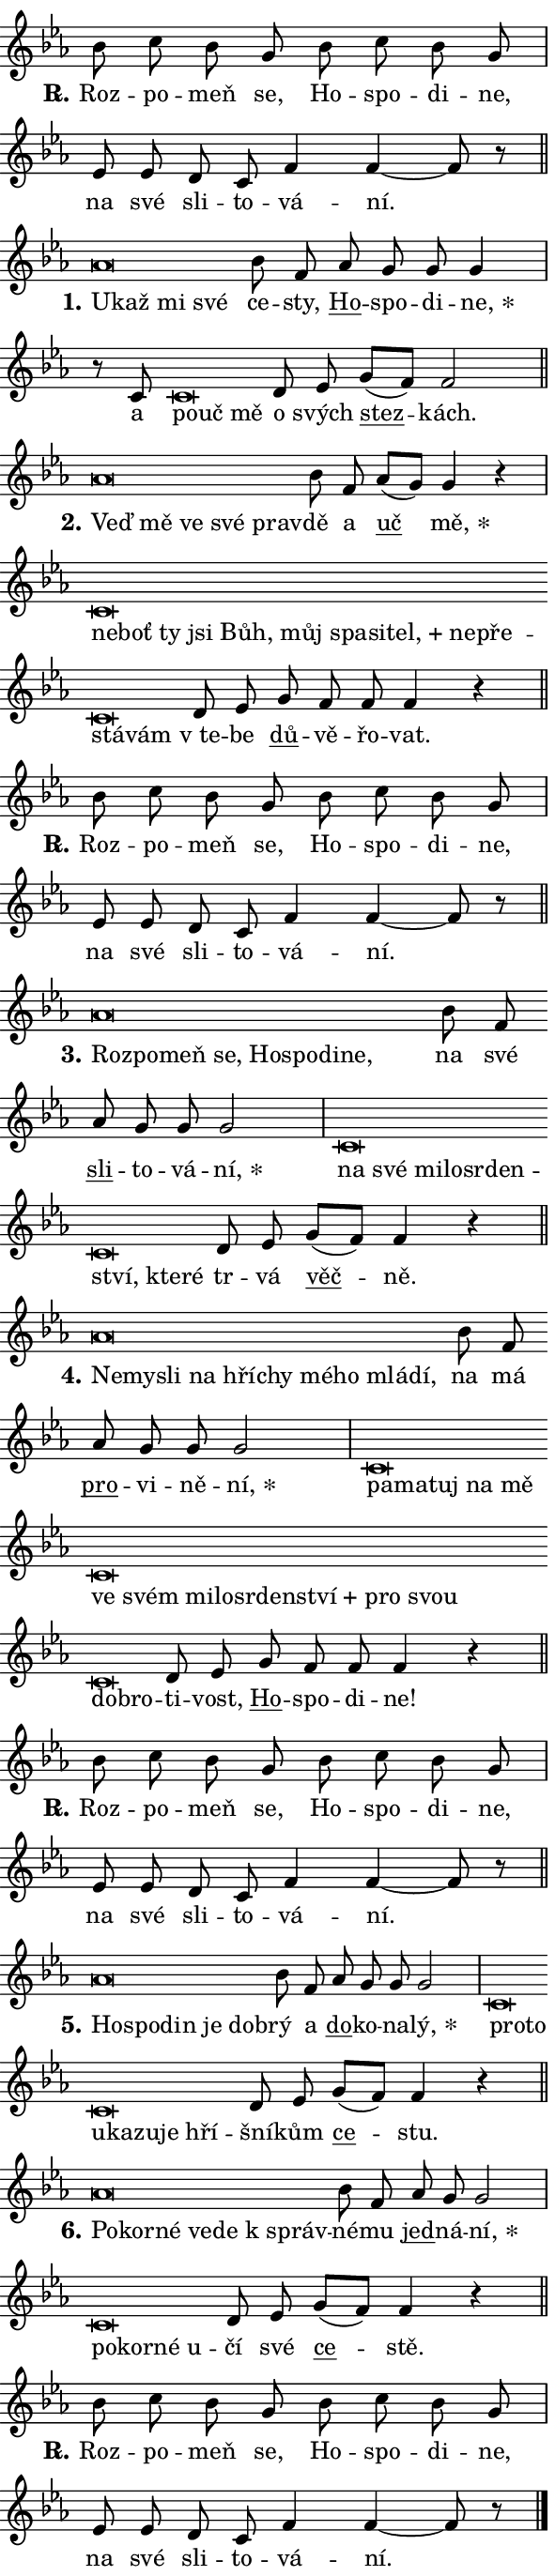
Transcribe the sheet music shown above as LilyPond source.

\version "2.24.0"
\header { tagline = "" }
\paper {
  indent = 0\cm
  top-margin = 0\cm
  right-margin = 0.13\cm % to fit lyric hyphens
  bottom-margin = 0\cm
  left-margin = 0\cm
  paper-width = 10\cm
  page-breaking = #ly:one-page-breaking
  system-system-spacing.basic-distance = #11
  score-system-spacing.basic-distance = #11
  ragged-last = ##f
}


%% Author: Thomas Morley
%% https://lists.gnu.org/archive/html/lilypond-user/2020-05/msg00002.html
#(define (line-position grob)
"Returns position of @var[grob} in current system:
   @code{'start}, if at first time-step
   @code{'end}, if at last time-step
   @code{'middle} otherwise
"
  (let* ((col (ly:item-get-column grob))
         (ln (ly:grob-object col 'left-neighbor))
         (rn (ly:grob-object col 'right-neighbor))
         (col-to-check-left (if (ly:grob? ln) ln col))
         (col-to-check-right (if (ly:grob? rn) rn col))
         (break-dir-left
           (and
             (ly:grob-property col-to-check-left 'non-musical #f)
             (ly:item-break-dir col-to-check-left)))
         (break-dir-right
           (and
             (ly:grob-property col-to-check-right 'non-musical #f)
             (ly:item-break-dir col-to-check-right))))
        (cond ((eqv? 1 break-dir-left) 'start)
              ((eqv? -1 break-dir-right) 'end)
              (else 'middle))))

#(define (tranparent-at-line-position vctor)
  (lambda (grob)
  "Relying on @code{line-position} select the relevant enry from @var{vctor}.
Used to determine transparency,"
    (case (line-position grob)
      ((end) (not (vector-ref vctor 0)))
      ((middle) (not (vector-ref vctor 1)))
      ((start) (not (vector-ref vctor 2))))))

noteHeadBreakVisibility =
#(define-music-function (break-visibility)(vector?)
"Makes @code{NoteHead}s transparent relying on @var{break-visibility}"
#{
  \override NoteHead.transparent =
    #(tranparent-at-line-position break-visibility)
#})

#(define delete-ledgers-for-transparent-note-heads
  (lambda (grob)
    "Reads whether a @code{NoteHead} is transparent.
If so this @code{NoteHead} is removed from @code{'note-heads} from
@var{grob}, which is supposed to be @code{LedgerLineSpanner}.
As a result ledgers are not printed for this @code{NoteHead}"
    (let* ((nhds-array (ly:grob-object grob 'note-heads))
           (nhds-list
             (if (ly:grob-array? nhds-array)
                 (ly:grob-array->list nhds-array)
                 '()))
           ;; Relies on the transparent-property being done before
           ;; Staff.LedgerLineSpanner.after-line-breaking is executed.
           ;; This is fragile ...
           (to-keep
             (remove
               (lambda (nhd)
                 (ly:grob-property nhd 'transparent #f))
               nhds-list)))
      ;; TODO find a better method to iterate over grob-arrays, similiar
      ;; to filter/remove etc for lists
      ;; For now rebuilt from scratch
      (set! (ly:grob-object grob 'note-heads)  '())
      (for-each
        (lambda (nhd)
          (ly:pointer-group-interface::add-grob grob 'note-heads nhd))
        to-keep))))

squashNotes = {
  \override NoteHead.X-extent = #'(-0.2 . 0.2)
  \override NoteHead.Y-extent = #'(-0.75 . 0)
  \override NoteHead.stencil =
    #(lambda (grob)
       (let ((pos (ly:grob-property grob 'staff-position)))
         (begin
           (if (< pos -7) (display "ERROR: Lower brevis then expected\n") (display ""))
           (if (<= pos -6) ly:text-interface::print ly:note-head::print))))
}
unSquashNotes = {
  \revert NoteHead.X-extent
  \revert NoteHead.Y-extent
  \revert NoteHead.stencil
}

hideNotes = \noteHeadBreakVisibility #begin-of-line-visible
unHideNotes = \noteHeadBreakVisibility #all-visible

% work-around for resetting accidentals
% https://lilypond.org/doc/v2.23/Documentation/notation/displaying-rhythms#unmetered-music
cadenzaMeasure = {
  \cadenzaOff
  \partial 1024 s1024
  \cadenzaOn
}

#(define-markup-command (accent layout props text) (markup?)
  "Underline accented syllable"
  (interpret-markup layout props
    #{\markup \override #'(offset . 4.3) \underline { #text }#}))

responsum = \markup \concat {
  "R" \hspace #-1.05 \path #0.1 #'((moveto 0 0.07) (lineto 0.9 0.8)) \hspace #0.05 "."
}

spaceSize = #0.6828661417322834 % exact space size for TeX Gyre Schola

\layout {
  \context {
    \Staff
    \remove "Time_signature_engraver"
    \override LedgerLineSpanner.after-line-breaking = #delete-ledgers-for-transparent-note-heads
  }
  \context {
    \Lyrics {
      \override LyricSpace.minimum-distance = \spaceSize
      \override LyricText.font-name = #"TeX Gyre Schola"
      \override LyricText.font-size = 1
      \override StanzaNumber.font-name = #"TeX Gyre Schola Bold"
      \override StanzaNumber.font-size = 1
    }
  }
  \context {
    \Score 
    \override NoteHead.text =
      #(lambda (grob) 
        (let ((pos (ly:grob-property grob 'staff-position)))
          #{\markup {
            \combine
              \halign #-0.55 \raise #(if (= pos -6) 0 0.5) \override #'(thickness . 2) \draw-line #'(3.2 . 0)
              \musicglyph "noteheads.sM1"
          }#}))
  }
}

% magnetic-lyrics.ily
%
%   written by
%     Jean Abou Samra <jean@abou-samra.fr>
%     Werner Lemberg <wl@gnu.org>
%
%   adapted by
%     Jiri Hon <jiri.hon@gmail.com>
%
% Version 2022-Apr-15

% https://www.mail-archive.com/lilypond-user@gnu.org/msg149350.html

#(define (Left_hyphen_pointer_engraver context)
   "Collect syllable-hyphen-syllable occurrences in lyrics and store
them in properties.  This engraver only looks to the left.  For
example, if the lyrics input is @code{foo -- bar}, it does the
following.

@itemize @bullet
@item
Set the @code{text} property of the @code{LyricHyphen} grob between
@q{foo} and @q{bar} to @code{foo}.

@item
Set the @code{left-hyphen} property of the @code{LyricText} grob with
text @q{foo} to the @code{LyricHyphen} grob between @q{foo} and
@q{bar}.
@end itemize

Use this auxiliary engraver in combination with the
@code{lyric-@/text::@/apply-@/magnetic-@/offset!} hook."
   (let ((hyphen #f)
         (text #f))
     (make-engraver
      (acknowledgers
       ((lyric-syllable-interface engraver grob source-engraver)
        (set! text grob)))
      (end-acknowledgers
       ((lyric-hyphen-interface engraver grob source-engraver)
        ;(when (not (grob::has-interface grob 'lyric-space-interface))
          (set! hyphen grob)));)
      ((stop-translation-timestep engraver)
       (when (and text hyphen)
         (ly:grob-set-object! text 'left-hyphen hyphen))
       (set! text #f)
       (set! hyphen #f)))))

#(define (lyric-text::apply-magnetic-offset! grob)
   "If the space between two syllables is less than the value in
property @code{LyricText@/.details@/.squash-threshold}, move the right
syllable to the left so that it gets concatenated with the left
syllable.

Use this function as a hook for
@code{LyricText@/.after-@/line-@/breaking} if the
@code{Left_@/hyphen_@/pointer_@/engraver} is active."
   (let ((hyphen (ly:grob-object grob 'left-hyphen #f)))
     (when hyphen
       (let ((left-text (ly:spanner-bound hyphen LEFT)))
         (when (grob::has-interface left-text 'lyric-syllable-interface)
           (let* ((common (ly:grob-common-refpoint grob left-text X))
                  (this-x-ext (ly:grob-extent grob common X))
                  (left-x-ext
                   (begin
                     ;; Trigger magnetism for left-text.
                     (ly:grob-property left-text 'after-line-breaking)
                     (ly:grob-extent left-text common X)))
                  ;; `delta` is the gap width between two syllables.
                  (delta (- (interval-start this-x-ext)
                            (interval-end left-x-ext)))
                  (details (ly:grob-property grob 'details))
                  (threshold (assoc-get 'squash-threshold details 0.2)))
             (when (< delta threshold)
               (let* (;; We have to manipulate the input text so that
                      ;; ligatures crossing syllable boundaries are not
                      ;; disabled.  For languages based on the Latin
                      ;; script this is essentially a beautification.
                      ;; However, for non-Western scripts it can be a
                      ;; necessity.
                      (lt (ly:grob-property left-text 'text))
                      (rt (ly:grob-property grob 'text))
                      (is-space (grob::has-interface hyphen 'lyric-space-interface))
                      (space (if is-space " " ""))
                      (extra-delta (if is-space spaceSize 0))
                      ;; Append new syllable.
                      (ltrt-space (if (and (string? lt) (string? rt))
                                (string-append lt space rt)
                                (make-concat-markup (list lt space rt))))
                      ;; Right-align `ltrt` to the right side.
                      (ltrt-space-markup (grob-interpret-markup
                               grob
                               (make-translate-markup
                                (cons (interval-length this-x-ext) 0)
                                (make-right-align-markup ltrt-space)))))
                 (begin
                   ;; Don't print `left-text`.
                   (ly:grob-set-property! left-text 'stencil #f)
                   ;; Set text and stencil (which holds all collected
                   ;; syllables so far) and shift it to the left.
                   (ly:grob-set-property! grob 'text ltrt-space)
                   (ly:grob-set-property! grob 'stencil ltrt-space-markup)
                   (ly:grob-translate-axis! grob (- (- delta extra-delta)) X))))))))))


#(define (lyric-hyphen::displace-bounds-first grob)
   ;; Make very sure this callback isn't triggered too early.
   (let ((left (ly:spanner-bound grob LEFT))
         (right (ly:spanner-bound grob RIGHT)))
     (ly:grob-property left 'after-line-breaking)
     (ly:grob-property right 'after-line-breaking)
     (ly:lyric-hyphen::print grob)))

squashThreshold = #0.4

\layout {
  \context {
    \Lyrics
    \consists #Left_hyphen_pointer_engraver
    \override LyricText.after-line-breaking =
      #lyric-text::apply-magnetic-offset!
    \override LyricHyphen.stencil = #lyric-hyphen::displace-bounds-first
    \override LyricText.details.squash-threshold = \squashThreshold
    \override LyricHyphen.minimum-distance = 0
    \override LyricHyphen.minimum-length = \squashThreshold
  }
}

squashText = \override LyricText.details.squash-threshold = 9999
unSquashText = \override LyricText.details.squash-threshold = \squashThreshold

leftText = \override LyricText.self-alignment-X = #LEFT
unLeftText = \revert LyricText.self-alignment-X

starOffset = #(lambda (grob) 
                (let ((x_offset (ly:self-alignment-interface::aligned-on-x-parent grob)))
                  (if (= x_offset 0) 0 (+ x_offset 1.2))))

star = #(define-music-function (syllable)(string?)
"Append star separator at the end of a syllable"
#{
  \once \override LyricText.X-offset = #starOffset
  \lyricmode { \markup {
    #syllable
    \override #'((font-name . "TeX Gyre Schola Bold")) \hspace #0.2 \lower #0.65 \larger "*"
  } }
#})

starAccent = #(define-music-function (syllable)(string?)
"Append star separator at the end of a syllable and make accent"
#{
  \once \override LyricText.X-offset = #starOffset
  \lyricmode { \markup {
    \accent #syllable
    \override #'((font-name . "TeX Gyre Schola Bold")) \hspace #0.2 \lower #0.65 \larger "*"
  } }
#})

breath = #(define-music-function (syllable)(string?)
"Append breathing indicator at the end of a syllable"
#{
  \lyricmode { \markup { #syllable "+" } }
#})

optionalBreath = #(define-music-function (syllable)(string?)
"Append optional breathing indicator at the end of a syllable"
#{
  \lyricmode { \markup { #syllable "(+)" } }
#})


\score {
    <<
        \new Voice = "melody" { \cadenzaOn \key es \major \relative { bes'8 c bes g bes c bes g \cadenzaMeasure \bar "|" es es d c f4 f4~ f8 r \cadenzaMeasure \bar "||" \break } }
        \new Lyrics \lyricsto "melody" { \lyricmode { \set stanza = \responsum
Roz -- po -- meň se, Ho -- spo -- di -- ne, na své sli -- to -- vá -- ní. } }
    >>
    \layout {}
}

\score {
    <<
        \new Voice = "melody" { \cadenzaOn \key es \major \relative { \squashNotes as'\breve*1/16 \hideNotes \breve*1/16 \bar "" \breve*1/16 \breve*1/16 \bar "" \unHideNotes \unSquashNotes bes8 f \bar "" as g g g4 \cadenzaMeasure \bar "|" r8 c, \squashNotes c\breve*1/16 \hideNotes \breve*1/16 \breve*1/16 \bar "" \unHideNotes \unSquashNotes d8 es \bar "" g[( f)] f2 \cadenzaMeasure \bar "||" \break } }
        \new Lyrics \lyricsto "melody" { \lyricmode { \set stanza = "1."
\leftText U -- \squashText kaž mi své \unLeftText \unSquashText ce -- sty, \markup \accent Ho -- spo -- di -- \star ne, a \leftText po -- \squashText uč mě \unLeftText \unSquashText o svých \markup \accent stez -- kách. } }
    >>
    \layout {}
}

\score {
    <<
        \new Voice = "melody" { \cadenzaOn \key es \major \relative { \squashNotes as'\breve*1/16 \hideNotes \breve*1/16 \bar "" \breve*1/16 \bar "" \breve*1/16 \breve*1/16 \bar "" \unHideNotes \unSquashNotes bes8 f \bar "" as[( g)] g4 r \cadenzaMeasure \bar "|" \squashNotes c,\breve*1/16 \hideNotes \breve*1/16 \bar "" \breve*1/16 \bar "" \breve*1/16 \bar "" \breve*1/16 \bar "" \breve*1/16 \bar "" \breve*1/16 \bar "" \breve*1/16 \bar "" \breve*1/16 \bar "" \breve*1/16 \bar "" \breve*1/16 \bar "" \breve*1/16 \breve*1/16 \bar "" \unHideNotes \unSquashNotes d8 es \bar "" g f f f4 r \cadenzaMeasure \bar "||" \break } }
        \new Lyrics \lyricsto "melody" { \lyricmode { \set stanza = "2."
\leftText Veď \squashText mě ve své prav -- \unLeftText \unSquashText dě a \markup \accent uč \star mě, \leftText ne -- \squashText boť ty jsi Bůh, můj spa -- si -- \breath "tel," ne -- pře -- stá -- vám \unLeftText \unSquashText "v te" -- be \markup \accent dů -- vě -- řo -- vat. } }
    >>
    \layout {}
}

\score {
    <<
        \new Voice = "melody" { \cadenzaOn \key es \major \relative { bes'8 c bes g bes c bes g \cadenzaMeasure \bar "|" es es d c f4 f4~ f8 r \cadenzaMeasure \bar "||" \break } }
        \new Lyrics \lyricsto "melody" { \lyricmode { \set stanza = \responsum
Roz -- po -- meň se, Ho -- spo -- di -- ne, na své sli -- to -- vá -- ní. } }
    >>
    \layout {}
}

\score {
    <<
        \new Voice = "melody" { \cadenzaOn \key es \major \relative { \squashNotes as'\breve*1/16 \hideNotes \breve*1/16 \bar "" \breve*1/16 \bar "" \breve*1/16 \bar "" \breve*1/16 \bar "" \breve*1/16 \bar "" \breve*1/16 \breve*1/16 \bar "" \unHideNotes \unSquashNotes bes8 f \bar "" as g g g2 \cadenzaMeasure \bar "|" \squashNotes c,\breve*1/16 \hideNotes \breve*1/16 \bar "" \breve*1/16 \bar "" \breve*1/16 \bar "" \breve*1/16 \bar "" \breve*1/16 \bar "" \breve*1/16 \bar "" \breve*1/16 \breve*1/16 \bar "" \unHideNotes \unSquashNotes d8 es \bar "" g[( f)] f4 r \cadenzaMeasure \bar "||" \break } }
        \new Lyrics \lyricsto "melody" { \lyricmode { \set stanza = "3."
\leftText Roz -- \squashText po -- meň se, Ho -- spo -- di -- ne, \unLeftText \unSquashText na své \markup \accent sli -- to -- vá -- \star ní, \leftText na \squashText své mi -- lo -- sr -- den -- ství, kte -- ré \unLeftText \unSquashText tr -- vá \markup \accent věč -- ně. } }
    >>
    \layout {}
}

\score {
    <<
        \new Voice = "melody" { \cadenzaOn \key es \major \relative { \squashNotes as'\breve*1/16 \hideNotes \breve*1/16 \bar "" \breve*1/16 \bar "" \breve*1/16 \bar "" \breve*1/16 \bar "" \breve*1/16 \bar "" \breve*1/16 \bar "" \breve*1/16 \bar "" \breve*1/16 \breve*1/16 \bar "" \unHideNotes \unSquashNotes bes8 f \bar "" as g g g2 \cadenzaMeasure \bar "|" \squashNotes c,\breve*1/16 \hideNotes \breve*1/16 \bar "" \breve*1/16 \bar "" \breve*1/16 \bar "" \breve*1/16 \bar "" \breve*1/16 \bar "" \breve*1/16 \bar "" \breve*1/16 \bar "" \breve*1/16 \bar "" \breve*1/16 \bar "" \breve*1/16 \bar "" \breve*1/16 \bar "" \breve*1/16 \bar "" \breve*1/16 \bar "" \breve*1/16 \breve*1/16 \bar "" \unHideNotes \unSquashNotes d8 es \bar "" g f f f4 r \cadenzaMeasure \bar "||" \break } }
        \new Lyrics \lyricsto "melody" { \lyricmode { \set stanza = "4."
\leftText Ne -- \squashText my -- sli na hří -- chy mé -- ho mlá -- dí, \unLeftText \unSquashText na má \markup \accent pro -- vi -- ně -- \star ní, \leftText pa -- \squashText ma -- tuj na mě ve svém mi -- lo -- sr -- den -- \breath "ství" pro svou dob -- ro -- \unLeftText \unSquashText ti -- vost, \markup \accent Ho -- spo -- di -- ne! } }
    >>
    \layout {}
}

\score {
    <<
        \new Voice = "melody" { \cadenzaOn \key es \major \relative { bes'8 c bes g bes c bes g \cadenzaMeasure \bar "|" es es d c f4 f4~ f8 r \cadenzaMeasure \bar "||" \break } }
        \new Lyrics \lyricsto "melody" { \lyricmode { \set stanza = \responsum
Roz -- po -- meň se, Ho -- spo -- di -- ne, na své sli -- to -- vá -- ní. } }
    >>
    \layout {}
}

\score {
    <<
        \new Voice = "melody" { \cadenzaOn \key es \major \relative { \squashNotes as'\breve*1/16 \hideNotes \breve*1/16 \bar "" \breve*1/16 \bar "" \breve*1/16 \breve*1/16 \bar "" \unHideNotes \unSquashNotes bes8 f \bar "" as g g g2 \cadenzaMeasure \bar "|" \squashNotes c,\breve*1/16 \hideNotes \breve*1/16 \bar "" \breve*1/16 \bar "" \breve*1/16 \bar "" \breve*1/16 \bar "" \breve*1/16 \breve*1/16 \bar "" \unHideNotes \unSquashNotes d8 es \bar "" g[( f)] f4 r \cadenzaMeasure \bar "||" \break } }
        \new Lyrics \lyricsto "melody" { \lyricmode { \set stanza = "5."
\leftText Ho -- \squashText spo -- din je dob -- \unLeftText \unSquashText rý a \markup \accent do -- ko -- na -- \star lý, \leftText pro -- \squashText to u -- ka -- zu -- je hří -- \unLeftText \unSquashText šní -- kům \markup \accent ce -- stu. } }
    >>
    \layout {}
}

\score {
    <<
        \new Voice = "melody" { \cadenzaOn \key es \major \relative { \squashNotes as'\breve*1/16 \hideNotes \breve*1/16 \bar "" \breve*1/16 \bar "" \breve*1/16 \bar "" \breve*1/16 \breve*1/16 \bar "" \unHideNotes \unSquashNotes bes8 f \bar "" as g g2 \cadenzaMeasure \bar "|" \squashNotes c,\breve*1/16 \hideNotes \breve*1/16 \bar "" \breve*1/16 \breve*1/16 \bar "" \unHideNotes \unSquashNotes d8 es \bar "" g[( f)] f4 r \cadenzaMeasure \bar "||" \break } }
        \new Lyrics \lyricsto "melody" { \lyricmode { \set stanza = "6."
\leftText Po -- \squashText kor -- né ve -- de "k správ" -- \unLeftText \unSquashText né -- mu \markup \accent jed -- ná -- \star ní, \leftText po -- \squashText kor -- né u -- \unLeftText \unSquashText čí své \markup \accent ce -- stě. } }
    >>
    \layout {}
}

\score {
    <<
        \new Voice = "melody" { \cadenzaOn \key es \major \relative { bes'8 c bes g bes c bes g \cadenzaMeasure \bar "|" es es d c f4 f4~ f8 r \cadenzaMeasure \bar "||" \break } \bar "|." }
        \new Lyrics \lyricsto "melody" { \lyricmode { \set stanza = \responsum
Roz -- po -- meň se, Ho -- spo -- di -- ne, na své sli -- to -- vá -- ní. } }
    >>
    \layout {}
}
